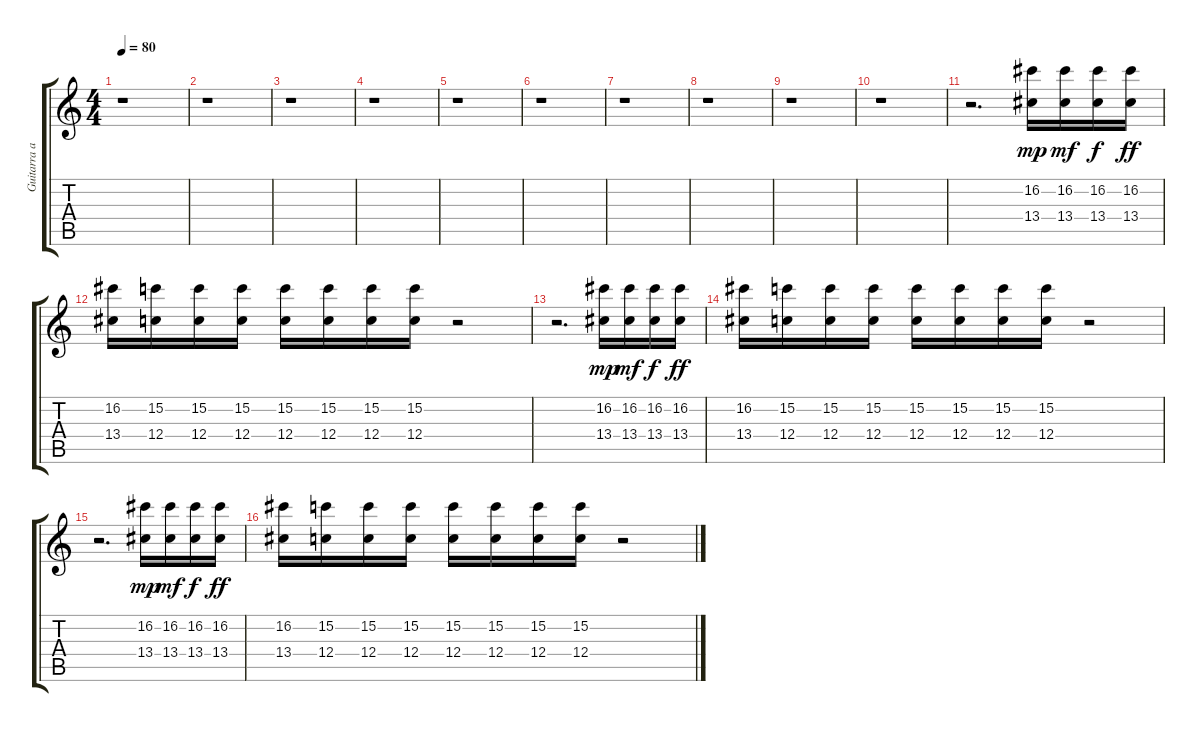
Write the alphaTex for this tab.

\track ("Guitarra auxiliar" "Guitarra a") {instrument distortionguitar}
\staff {score tabs}
\tuning (D4 A3 F3 C3 G2 C2) {hide}
\ts (4 4)
\tempo 80
\clef g2
\ks c
r.1{dy f} |
r.1 |
r.1 |
r.1 |
r.1 |
r.1 |
r.1 |
r.1 |
r.1 |
r.1 |
r.2{d} (16.2 13.4).16{dy mp volume 13 instrument distortionguitar} (16.2 13.4).16{dy mf} (16.2 13.4).16{dy f} (16.2 13.4).16{dy ff} |
(16.2 13.4).16 (15.2 12.4).16 (15.2 12.4).16 (15.2 12.4).16 (15.2 12.4).16 (15.2 12.4).16 (15.2 12.4).16 (15.2 12.4).16 r.2 |
r.2{d} (16.2 13.4).16{dy mp volume 13 instrument distortionguitar} (16.2 13.4).16{dy mf} (16.2 13.4).16{dy f} (16.2 13.4).16{dy ff} |
(16.2 13.4).16 (15.2 12.4).16 (15.2 12.4).16 (15.2 12.4).16 (15.2 12.4).16 (15.2 12.4).16 (15.2 12.4).16 (15.2 12.4).16 r.2 |
r.2{d} (16.2 13.4).16{dy mp volume 13 instrument distortionguitar} (16.2 13.4).16{dy mf} (16.2 13.4).16{dy f} (16.2 13.4).16{dy ff} |
(16.2 13.4).16 (15.2 12.4).16 (15.2 12.4).16 (15.2 12.4).16 (15.2 12.4).16 (15.2 12.4).16 (15.2 12.4).16 (15.2 12.4).16 r.2
